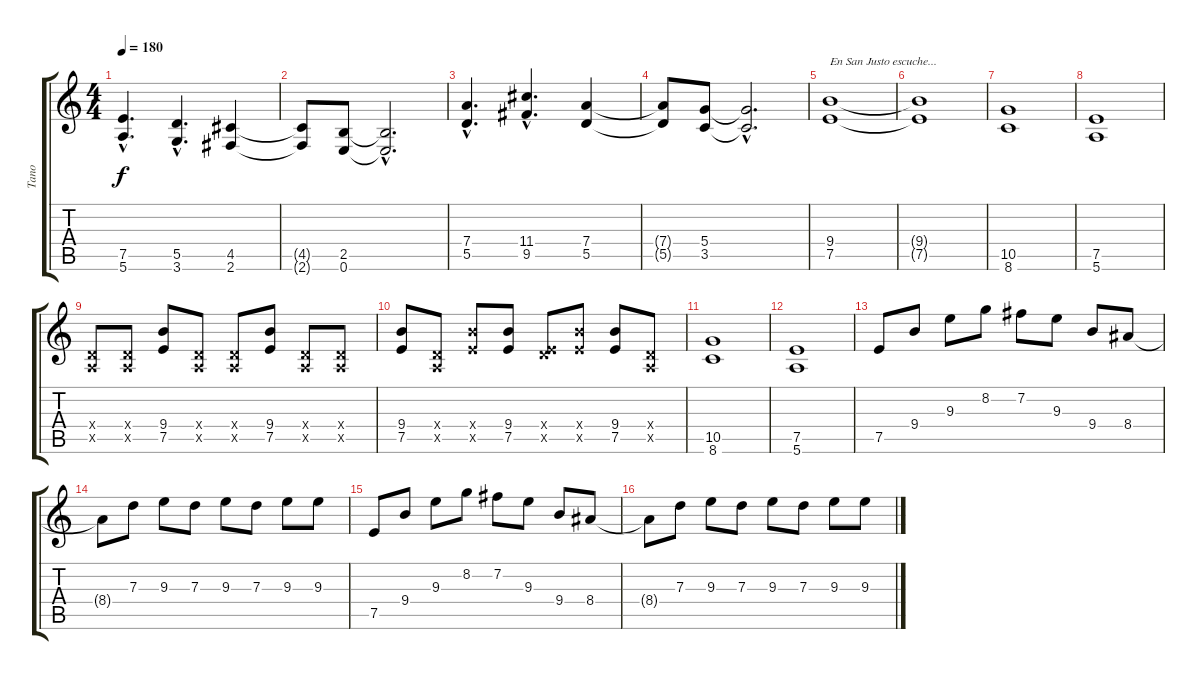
\track ("Tano" "Tano") {instrument distortionguitar}
\staff {score tabs}
\tuning (E4 B3 G3 D3 A2 E2) {hide}
\ts (4 4)
\tempo 180
\clef g2
\ks c
(7.5{hac} 5.6{hac}).4{d dy f} (5.5{hac} 3.6{hac}).4{d} (4.5 2.6).4 |
(4.5{t} 2.6{t}).8 (2.5 0.6).8 (2.5{hac t} 0.6{hac t}).2{d} |
(7.4{hac} 5.5{hac}).4{d} (11.4{hac} 9.5{hac}).4{d} (7.4 5.5).4 |
(7.4{t} 5.5{t}).8 (5.4 3.5).8 (5.4{hac t} 3.5{hac t}).2{d} |
(9.4 7.5).1{txt "En San Justo escuche..."} |
(9.4{t} 7.5{t}).1 |
(10.5 8.6).1 |
(7.5 5.6).1 |
(0.4{x} 0.5{x}).8 (0.4{x} 0.5{x}).8 (9.4 7.5).8 (0.4{x} 0.5{x}).8 (0.4{x} 0.5{x}).8 (9.4 7.5).8 (0.4{x} 0.5{x}).8 (0.4{x} 0.5{x}).8 |
(9.4 7.5).8 (0.4{x} 0.5{x}).8 (9.4{x} 7.5{x}).8 (9.4 7.5).8 (0.4{x} 7.5{x}).8 (9.4{x} 7.5{x}).8 (9.4 7.5).8 (0.4{x} 0.5{x}).8 |
(10.5 8.6).1 |
(7.5 5.6).1 |
7.5.8 9.4.8 9.3.8 8.2.8 7.2.8 9.3.8 9.4.8 8.4.8 |
8.4{t}.8 7.3.8 9.3.8 7.3.8 9.3.8 7.3.8 9.3.8 9.3.8 |
7.5.8 9.4.8 9.3.8 8.2.8 7.2.8 9.3.8 9.4.8 8.4.8 |
8.4{t}.8 7.3.8 9.3.8 7.3.8 9.3.8 7.3.8 9.3.8 9.3.8
